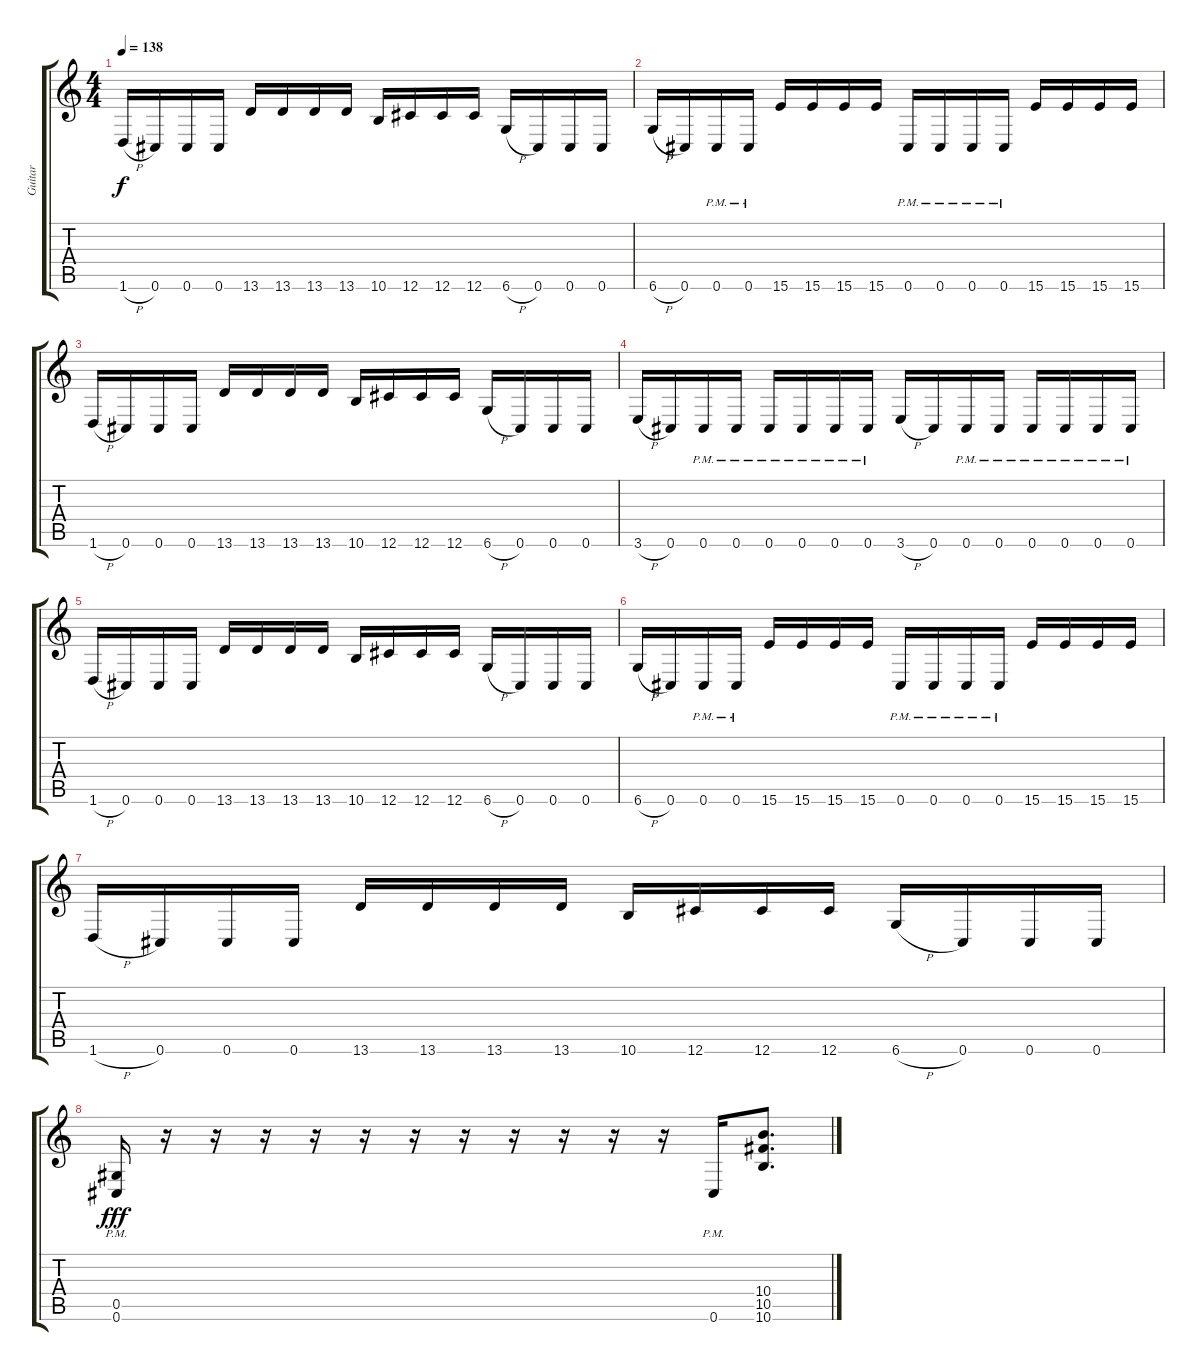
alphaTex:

\track ("Guitar" "Guitar") {instrument distortionguitar}
\staff {score tabs}
\tuning (Eb4 Bb3 Gb3 Db3 Ab2 Db2) {hide}
\ts (4 4)
\tempo 138
\clef g2
\ks c
1.6{h}.16{dy f} 0.6.16 0.6.16 0.6.16 13.6.16 13.6.16 13.6.16 13.6.16 10.6.16 12.6.16 12.6.16 12.6.16 6.6{h}.16 0.6.16 0.6.16 0.6.16 |
6.6{h}.16 0.6.16 0.6{pm}.16 0.6{pm}.16 15.6.16 15.6.16 15.6.16 15.6.16 0.6{pm}.16 0.6{pm}.16 0.6{pm}.16 0.6{pm}.16 15.6.16 15.6.16 15.6.16 15.6.16 |
1.6{h}.16 0.6.16 0.6.16 0.6.16 13.6.16 13.6.16 13.6.16 13.6.16 10.6.16 12.6.16 12.6.16 12.6.16 6.6{h}.16 0.6.16 0.6.16 0.6.16 |
3.6{h}.16 0.6.16 0.6{pm}.16 0.6{pm}.16 0.6{pm}.16 0.6{pm}.16 0.6{pm}.16 0.6{pm}.16 3.6{h}.16 0.6.16 0.6{pm}.16 0.6{pm}.16 0.6{pm}.16 0.6{pm}.16 0.6{pm}.16 0.6{pm}.16 |
1.6{h}.16 0.6.16 0.6.16 0.6.16 13.6.16 13.6.16 13.6.16 13.6.16 10.6.16 12.6.16 12.6.16 12.6.16 6.6{h}.16 0.6.16 0.6.16 0.6.16 |
6.6{h}.16 0.6.16 0.6{pm}.16 0.6{pm}.16 15.6.16 15.6.16 15.6.16 15.6.16 0.6{pm}.16 0.6{pm}.16 0.6{pm}.16 0.6{pm}.16 15.6.16 15.6.16 15.6.16 15.6.16 |
1.6{h}.16 0.6.16 0.6.16 0.6.16 13.6.16 13.6.16 13.6.16 13.6.16 10.6.16 12.6.16 12.6.16 12.6.16 6.6{h}.16 0.6.16 0.6.16 0.6.16 |
(0.5{pm} 0.6{pm}).16{dy fff} r.16 r.16 r.16 r.16 r.16 r.16 r.16 r.16 r.16 r.16 r.16 0.6{pm}.16 (10.4 10.5 10.6).8{d}
